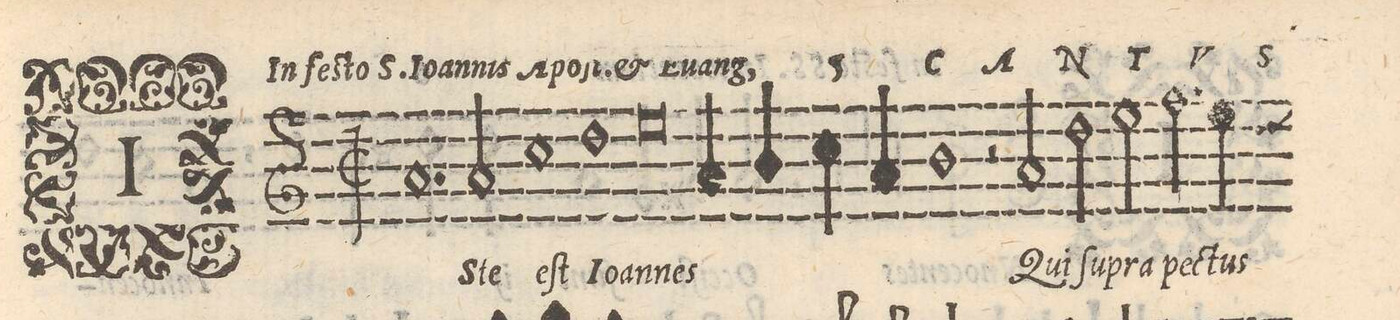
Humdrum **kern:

**kern	**text
*I"CANTVS	*
*clefG2	*
*k[]	*
*met(C|)	*
*M2/1	*
1.a	I-
2a/	-Ste
=2-	=2-
1cc	eſt
1dd	Io-
=3-	=3-
0ee	-an-
=4-	=4-
4a/	-nes
4b/	.
4cc\	.
4a/	.
1b	.
=5-	=5-
2r	.
2a/	Qui
2dd\	ſu-
2ee\	-pra
=6-	=6-
2.ff\	pec-
*custos:dd	*
4ee\	-tus
*-	*-
